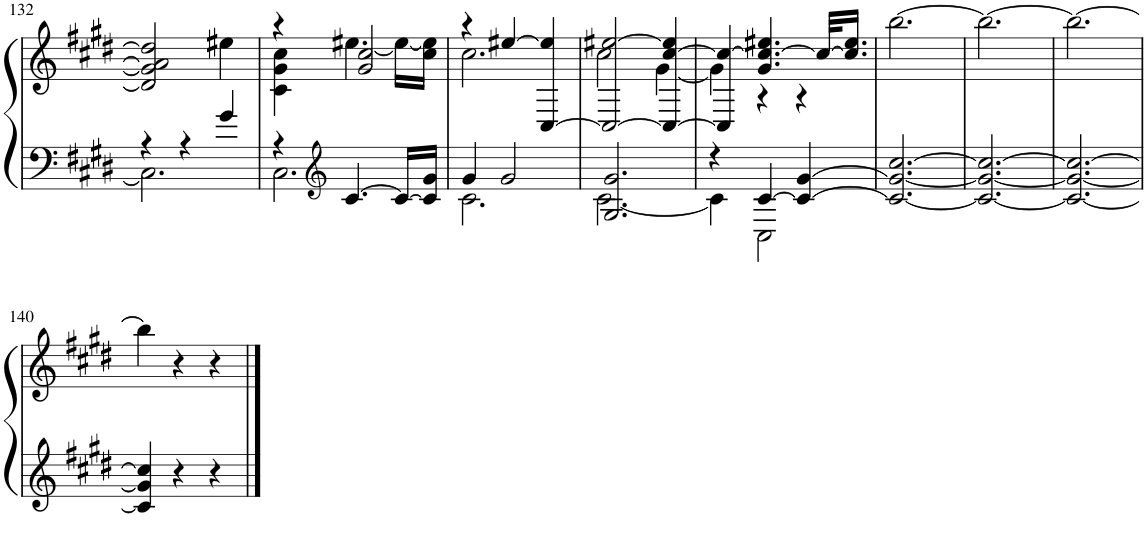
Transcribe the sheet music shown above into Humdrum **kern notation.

**kern	**kern
*part1	*part1
*staff2	*staff1
*I"Piano	*
*I'Pno.	*
!!LO:PB:g=z
*clefF4	*clefG2
*k[f#c#g#d#]	*k[f#c#g#d#]
*M3/4	*M3/4
=132	=132
*^	*
4r	2.C#\]	2d#/] 2g#/] 2a#/] 2dd#/]
4r	.	.
4g#/	.	4ee#X\
=133	=133	=133
*	*	*^
4r	2.C#\	4r	4c#\ 4g#\ 4cc#\
*clefG2	*	*	*
[4.c#/	.	2g#/ 2cc#/	[4.ee#X\
16c#/LL_	.	.	16ee#\LL_
16c#/] 16g#/JJ	.	.	16cc#\ 16ee#\]JJ
=134	=134	=134	=134
4g#/	2.c#\	4r	2.cc#\
2g#/	.	[4ee#X/	.
.	.	[4C#/ 4ee#/]	.
=135	=135	=135	=135
2.G#/ 2.g#/	[2.c#\	2C#/_ [2ee#X/	2cc#\
.	.	4C#/_ [4cc#/ 4ee#/]	[4g#\
=136	=136	=136	=136
4r	4c#\]	4C#/] 4cc#/_	4g#\]
[4c#/	2C#\	4.g#/ 4.cc#/_ 4.ee#X/	4r
4c#/_ [4g#/	.	.	4r
.	.	32cc#/KLL_	.
.	.	16.cc#/] 16.ee#/JJ	.
*v	*v	*	*
*	*v	*v
=137	=137
2.c#/_ 2.g#/_ [2.cc#/	[2.bb\
=138	=138
2.c#/_ 2.g#/_ 2.cc#/_	2.bb\_
=139	=139
2.c#/_ 2.g#/_ 2.cc#/_	2.bb\_
!!LO:LB:g=z
=140	=140
4c#/] 4g#/] 4cc#/]	4bb\]
4r	4r
4r	4r
==	==
*-	*-
